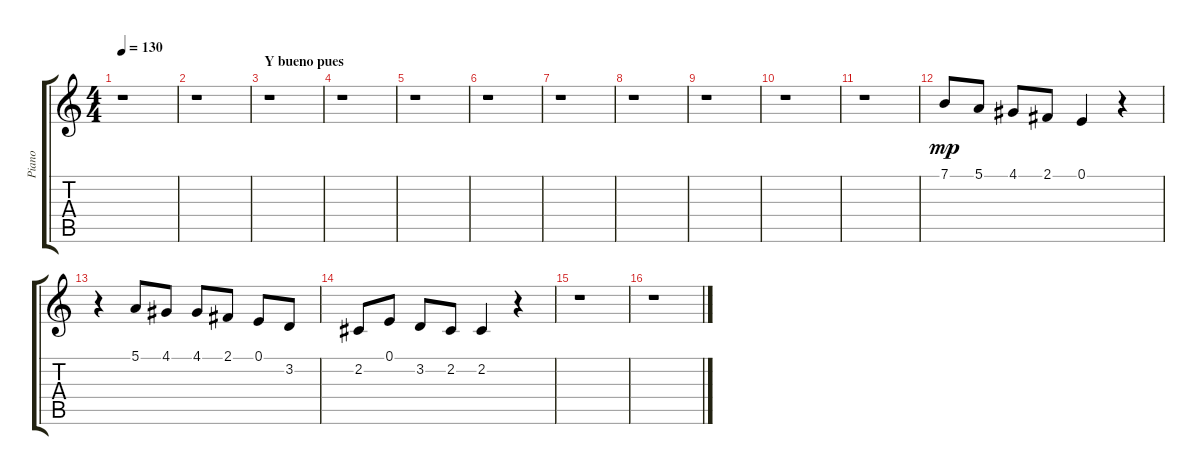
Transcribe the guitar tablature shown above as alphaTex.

\track ("Piano" "Piano") {instrument acousticgrandpiano}
\staff {score tabs}
\tuning (E4 B3 G3 D3 A2 E2) {hide}
\ts (4 4)
\tempo 130
\clef g2
\ks c
r.1{dy f} |
r.1 |
\section ("" "Y bueno pues")
r.1 |
r.1 |
r.1 |
r.1 |
r.1 |
r.1 |
r.1 |
r.1 |
r.1 |
7.1.8{dy mp} 5.1.8 4.1.8 2.1.8 0.1.4 r.4 |
r.4 5.1.8 4.1.8 4.1.8 2.1.8 0.1.8 3.2.8 |
2.2.8 0.1.8 3.2.8 2.2.8 2.2.4 r.4 |
r.1 |
r.1
